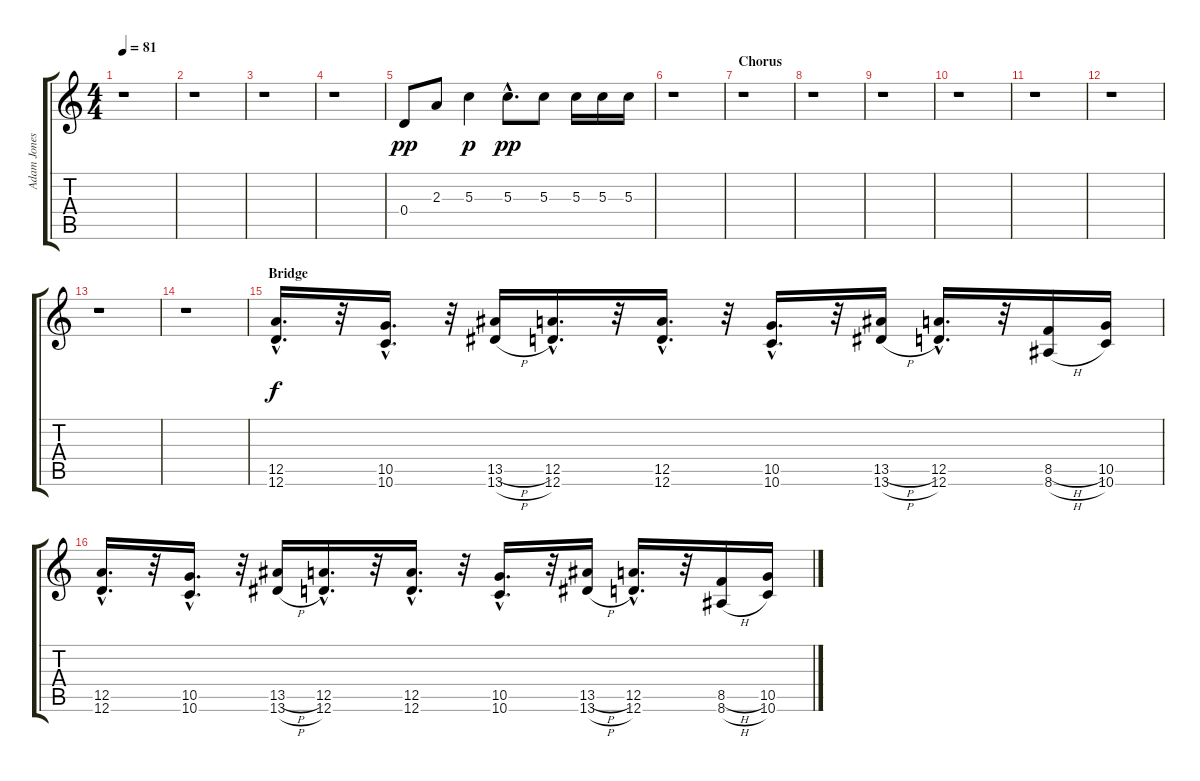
\track ("Adam Jones" "Adam Jones") {instrument overdrivenguitar}
\staff {score tabs}
\tuning (E4 B3 G3 D3 A2 D2) {hide}
\ts (4 4)
\tempo 81
\clef g2
\ks c
r.1{dy mp} |
r.1 |
r.1 |
r.1 |
0.4.8{dy pp} 2.3.8 5.3.4{dy p} 5.3{hac}.8{d dy pp} 5.3.8 5.3.16 5.3.16 5.3.16 |
r.1 |
\section ("" "Chorus")
r.1 |
r.1 |
r.1 |
r.1 |
r.1 |
r.1 |
r.1 |
r.1 |
\section ("" "Bridge")
(12.5{hac} 12.6{hac}).16{d dy f} r.32 (10.5{hac} 10.6{hac}).16{d} r.32 (13.5{h} 13.6{h}).16 (12.5{hac} 12.6{hac}).16{d} r.32 (12.5{hac} 12.6{hac}).16{d} r.32 (10.5{hac} 10.6{hac}).16{d} r.32 (13.5{h} 13.6{h}).16 (12.5{hac} 12.6{hac}).16{d} r.32 (8.5{h} 8.6{h}).16 (10.5 10.6).16 |
(12.5{hac} 12.6{hac}).16{d} r.32 (10.5{hac} 10.6{hac}).16{d} r.32 (13.5{h} 13.6{h}).16 (12.5{hac} 12.6{hac}).16{d} r.32 (12.5{hac} 12.6{hac}).16{d} r.32 (10.5{hac} 10.6{hac}).16{d} r.32 (13.5{h} 13.6{h}).16 (12.5{hac} 12.6{hac}).16{d} r.32 (8.5{h} 8.6{h}).16 (10.5 10.6).16
